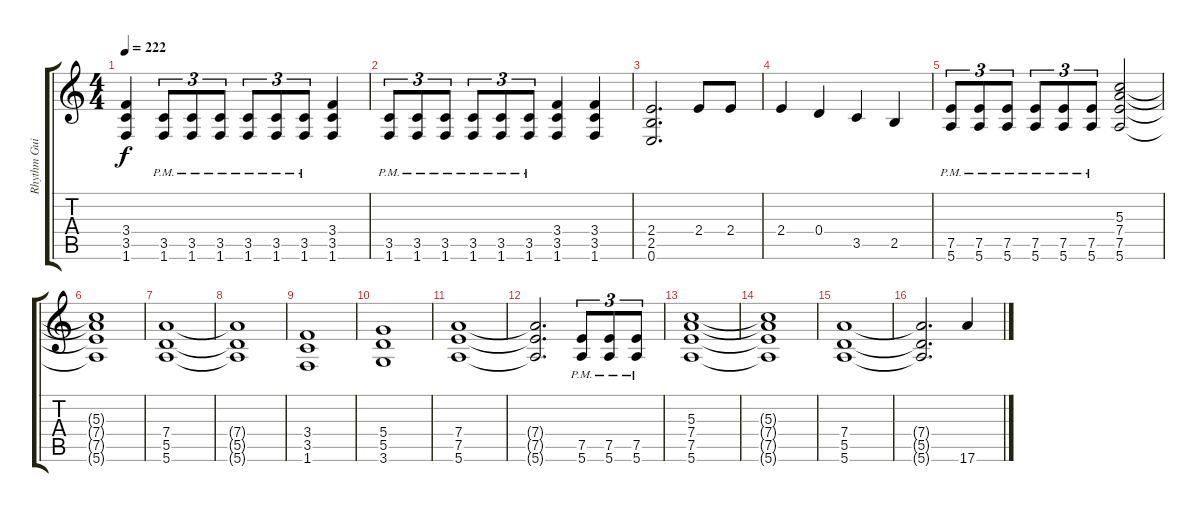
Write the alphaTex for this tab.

\track ("Rhythm Guitar" "Rhythm Gui") {instrument distortionguitar}
\staff {score tabs}
\tuning (E4 B3 G3 D3 A2 E2) {hide}
\ts (4 4)
\tempo 222
\clef g2
\ks c
(3.4 3.5 1.6).4{dy f} (3.5{pm} 1.6{pm}).8{tu (3 2)} (3.5{pm} 1.6{pm}).8{tu (3 2)} (3.5{pm} 1.6{pm}).8{tu (3 2)} (3.5{pm} 1.6{pm}).8{tu (3 2)} (3.5{pm} 1.6{pm}).8{tu (3 2)} (3.5{pm} 1.6{pm}).8{tu (3 2)} (3.4 3.5 1.6).4 |
(3.5{pm} 1.6{pm}).8{tu (3 2)} (3.5{pm} 1.6{pm}).8{tu (3 2)} (3.5{pm} 1.6{pm}).8{tu (3 2)} (3.5{pm} 1.6{pm}).8{tu (3 2)} (3.5{pm} 1.6{pm}).8{tu (3 2)} (3.5{pm} 1.6{pm}).8{tu (3 2)} (3.4 3.5 1.6).4 (3.4 3.5 1.6).4 |
(2.4 2.5 0.6).2{d} 2.4.8 2.4.8 |
2.4.4 0.4.4 3.5.4 2.5.4 |
(7.5{pm} 5.6{pm}).8{tu (3 2)} (7.5{pm} 5.6{pm}).8{tu (3 2)} (7.5{pm} 5.6{pm}).8{tu (3 2)} (7.5{pm} 5.6{pm}).8{tu (3 2)} (7.5{pm} 5.6{pm}).8{tu (3 2)} (7.5{pm} 5.6{pm}).8{tu (3 2)} (5.3 7.4 7.5 5.6).2 |
(5.3{t} 7.4{t} 7.5{t} 5.6{t}).1 |
(7.4 5.5 5.6).1 |
(7.4{t} 5.5{t} 5.6{t}).1 |
(3.4 3.5 1.6).1 |
(5.4 5.5 3.6).1 |
(7.4 7.5 5.6).1 |
(7.4{t} 7.5{t} 5.6{t}).2{d} (7.5{pm} 5.6{pm}).8{tu (3 2)} (7.5{pm} 5.6{pm}).8{tu (3 2)} (7.5{pm} 5.6{pm}).8{tu (3 2)} |
(5.3 7.4 7.5 5.6).1 |
(5.3{t} 7.4{t} 7.5{t} 5.6{t}).1 |
(7.4 5.5 5.6).1 |
(7.4{t} 5.5{t} 5.6{t}).2{d} 17.6{ss}.4
